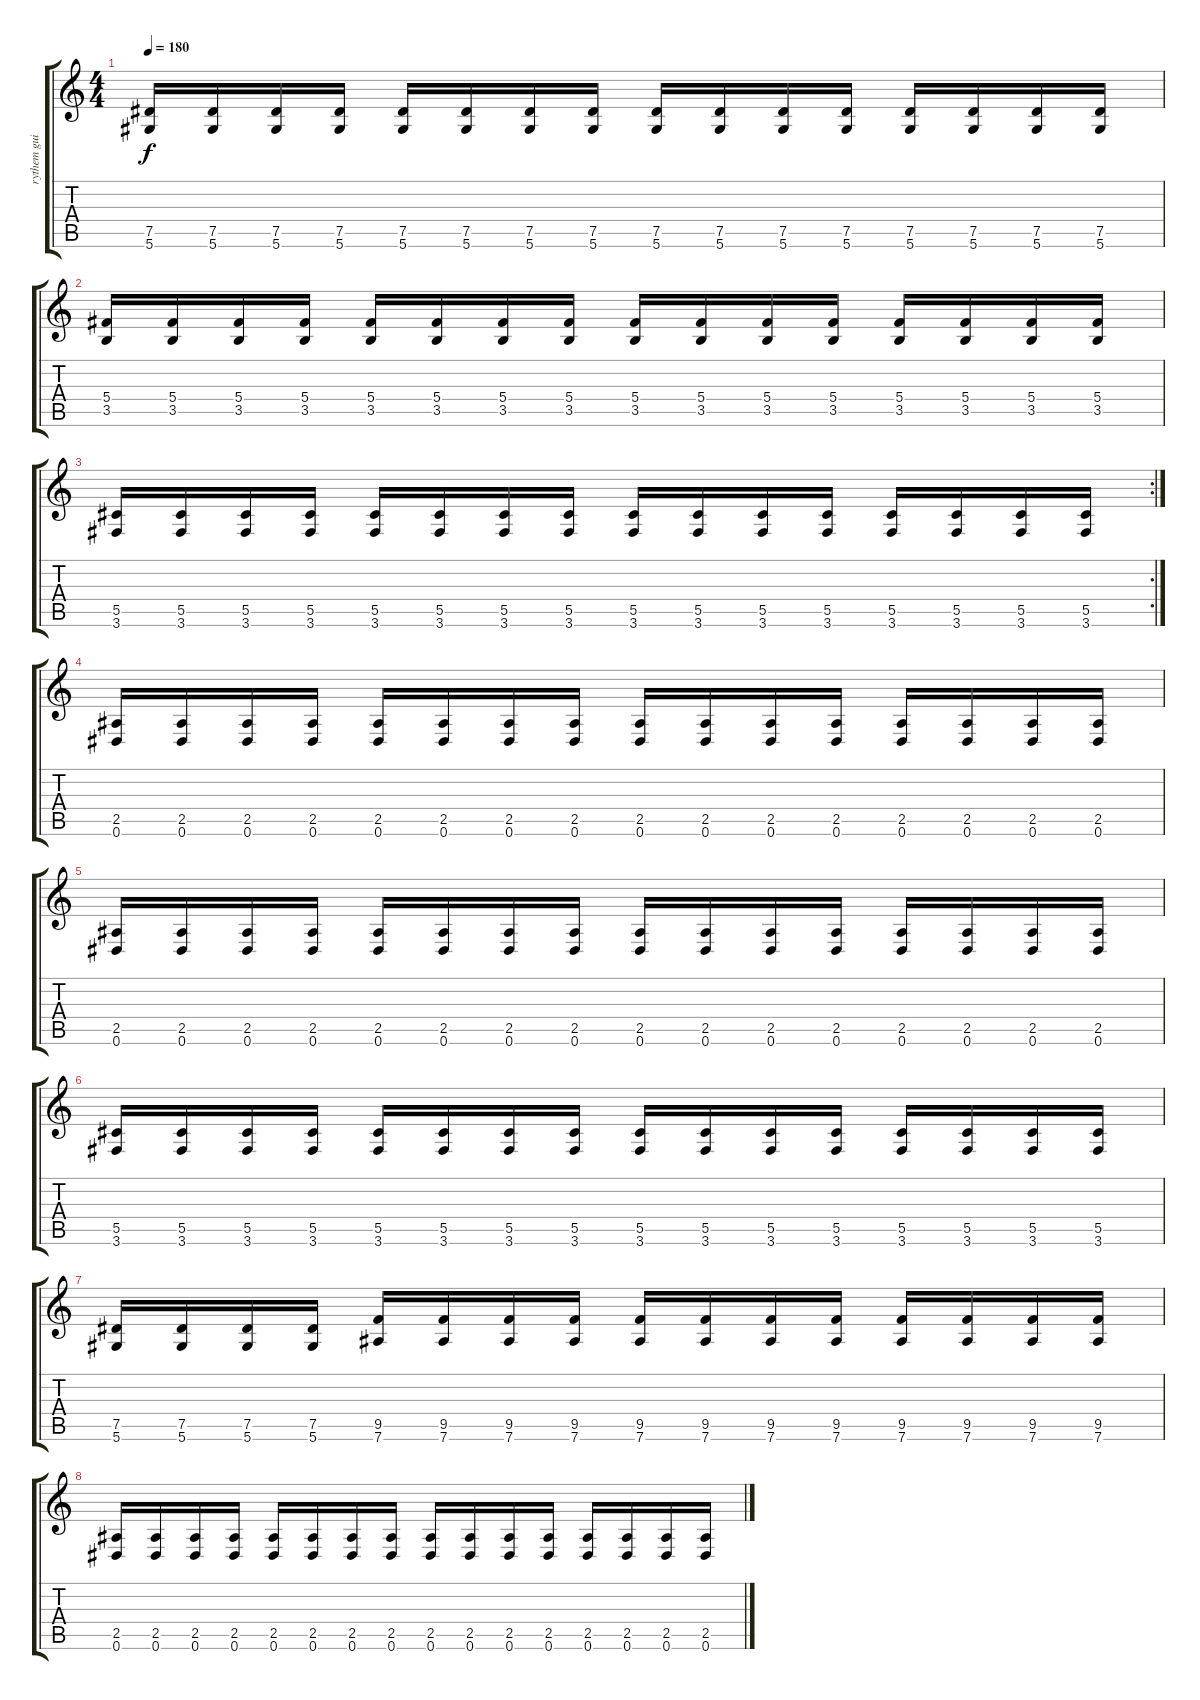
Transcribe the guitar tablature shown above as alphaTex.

\track ("rythem guitar" "rythem gui") {instrument distortionguitar}
\staff {score tabs}
\tuning (Eb4 Bb3 Gb3 Db3 Ab2 Eb2) {hide}
\ts (4 4)
\tempo 180
\clef g2
\ks c
(7.5 5.6).16{dy f} (7.5 5.6).16 (7.5 5.6).16 (7.5 5.6).16 (7.5 5.6).16 (7.5 5.6).16 (7.5 5.6).16 (7.5 5.6).16 (7.5 5.6).16 (7.5 5.6).16 (7.5 5.6).16 (7.5 5.6).16 (7.5 5.6).16 (7.5 5.6).16 (7.5 5.6).16 (7.5 5.6).16 |
(5.4 3.5).16 (5.4 3.5).16 (5.4 3.5).16 (5.4 3.5).16 (5.4 3.5).16 (5.4 3.5).16 (5.4 3.5).16 (5.4 3.5).16 (5.4 3.5).16 (5.4 3.5).16 (5.4 3.5).16 (5.4 3.5).16 (5.4 3.5).16 (5.4 3.5).16 (5.4 3.5).16 (5.4 3.5).16 |
\rc 2
(5.5 3.6).16 (5.5 3.6).16 (5.5 3.6).16 (5.5 3.6).16 (5.5 3.6).16 (5.5 3.6).16 (5.5 3.6).16 (5.5 3.6).16 (5.5 3.6).16 (5.5 3.6).16 (5.5 3.6).16 (5.5 3.6).16 (5.5 3.6).16 (5.5 3.6).16 (5.5 3.6).16 (5.5 3.6).16 |
(2.5 0.6).16 (2.5 0.6).16 (2.5 0.6).16 (2.5 0.6).16 (2.5 0.6).16 (2.5 0.6).16 (2.5 0.6).16 (2.5 0.6).16 (2.5 0.6).16 (2.5 0.6).16 (2.5 0.6).16 (2.5 0.6).16 (2.5 0.6).16 (2.5 0.6).16 (2.5 0.6).16 (2.5 0.6).16 |
(2.5 0.6).16 (2.5 0.6).16 (2.5 0.6).16 (2.5 0.6).16 (2.5 0.6).16 (2.5 0.6).16 (2.5 0.6).16 (2.5 0.6).16 (2.5 0.6).16 (2.5 0.6).16 (2.5 0.6).16 (2.5 0.6).16 (2.5 0.6).16 (2.5 0.6).16 (2.5 0.6).16 (2.5 0.6).16 |
(5.5 3.6).16 (5.5 3.6).16 (5.5 3.6).16 (5.5 3.6).16 (5.5 3.6).16 (5.5 3.6).16 (5.5 3.6).16 (5.5 3.6).16 (5.5 3.6).16 (5.5 3.6).16 (5.5 3.6).16 (5.5 3.6).16 (5.5 3.6).16 (5.5 3.6).16 (5.5 3.6).16 (5.5 3.6).16 |
(7.5 5.6).16 (7.5 5.6).16 (7.5 5.6).16 (7.5 5.6).16 (9.5 7.6).16 (9.5 7.6).16 (9.5 7.6).16 (9.5 7.6).16 (9.5 7.6).16 (9.5 7.6).16 (9.5 7.6).16 (9.5 7.6).16 (9.5 7.6).16 (9.5 7.6).16 (9.5 7.6).16 (9.5 7.6).16 |
(2.5 0.6).16 (2.5 0.6).16 (2.5 0.6).16 (2.5 0.6).16 (2.5 0.6).16 (2.5 0.6).16 (2.5 0.6).16 (2.5 0.6).16 (2.5 0.6).16 (2.5 0.6).16 (2.5 0.6).16 (2.5 0.6).16 (2.5 0.6).16 (2.5 0.6).16 (2.5 0.6).16 (2.5 0.6).16
